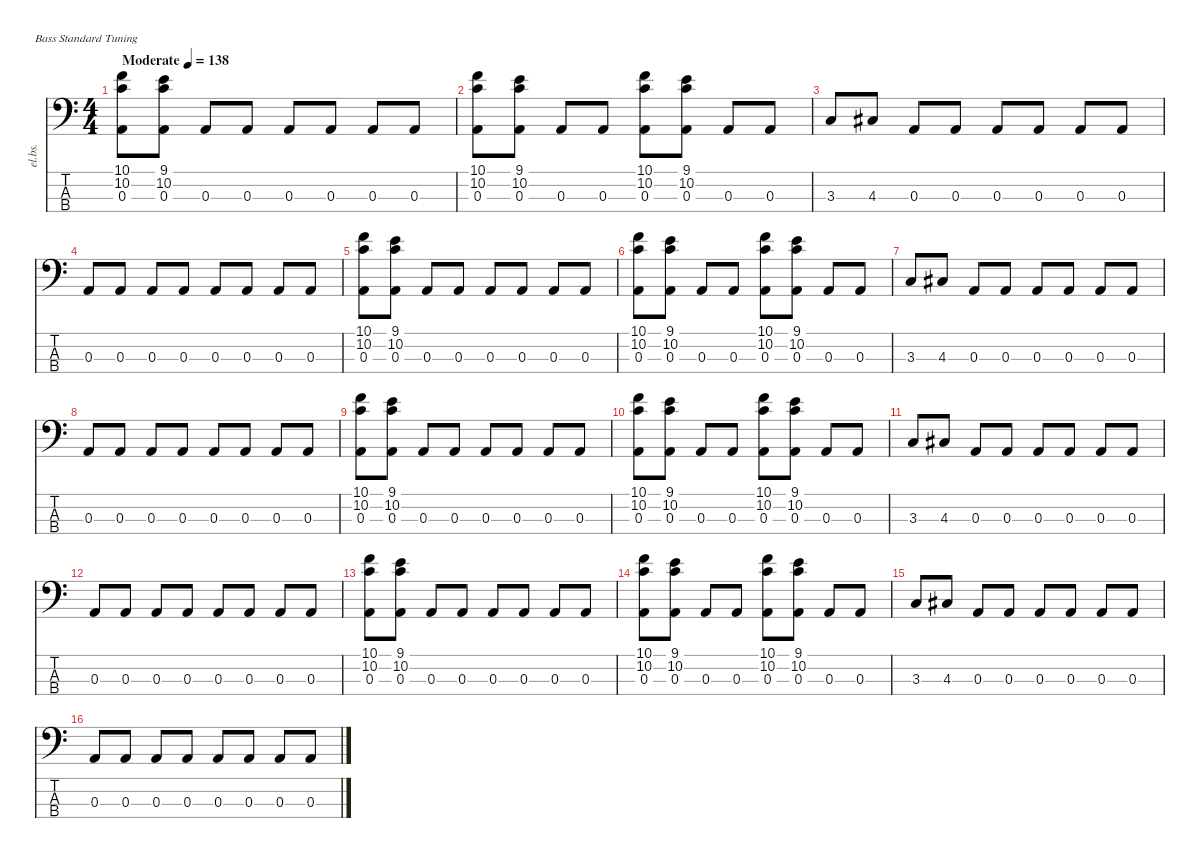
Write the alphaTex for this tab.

\defaultSystemsLayout 4
\hideDynamics
\bracketExtendMode nobrackets
\track ("Dave Ellefson" "el.bs.") {instrument electricbasspick}
\staff {score tabs}
\tuning (G2 D2 A1 E1)
\ts (4 4)
\beaming (8 2 2 2 2)
\tempo (138 "Moderate")
\clef f4
\ks c
(10.1 10.2 0.3).8{dy f instrument electricbasspick} (9.1 10.2 0.3).8 0.3.8 0.3.8 0.3.8 0.3.8 0.3.8 0.3.8 |
(10.1 10.2 0.3).8 (9.1 10.2 0.3).8 0.3.8 0.3.8 (10.1 10.2 0.3).8 (9.1 10.2 0.3).8 0.3.8 0.3.8 |
3.3.8 4.3{acc #}.8 0.3.8 0.3.8 0.3.8 0.3.8 0.3.8 0.3.8 |
0.3.8 0.3.8 0.3.8 0.3.8 0.3.8 0.3.8 0.3.8 0.3.8 |
(10.1 10.2 0.3).8 (9.1 10.2 0.3).8 0.3.8 0.3.8 0.3.8 0.3.8 0.3.8 0.3.8 |
(10.1 10.2 0.3).8 (9.1 10.2 0.3).8 0.3.8 0.3.8 (10.1 10.2 0.3).8 (9.1 10.2 0.3).8 0.3.8 0.3.8 |
3.3.8 4.3{acc #}.8 0.3.8 0.3.8 0.3.8 0.3.8 0.3.8 0.3.8 |
0.3.8 0.3.8 0.3.8 0.3.8 0.3.8 0.3.8 0.3.8 0.3.8 |
(10.1 10.2 0.3).8 (9.1 10.2 0.3).8 0.3.8 0.3.8 0.3.8 0.3.8 0.3.8 0.3.8 |
(10.1 10.2 0.3).8 (9.1 10.2 0.3).8 0.3.8 0.3.8 (10.1 10.2 0.3).8 (9.1 10.2 0.3).8 0.3.8 0.3.8 |
3.3.8 4.3{acc #}.8 0.3.8 0.3.8 0.3.8 0.3.8 0.3.8 0.3.8 |
0.3.8 0.3.8 0.3.8 0.3.8 0.3.8 0.3.8 0.3.8 0.3.8 |
(10.1 10.2 0.3).8 (9.1 10.2 0.3).8 0.3.8 0.3.8 0.3.8 0.3.8 0.3.8 0.3.8 |
(10.1 10.2 0.3).8 (9.1 10.2 0.3).8 0.3.8 0.3.8 (10.1 10.2 0.3).8 (9.1 10.2 0.3).8 0.3.8 0.3.8 |
3.3.8 4.3{acc #}.8 0.3.8 0.3.8 0.3.8 0.3.8 0.3.8 0.3.8 |
0.3.8 0.3.8 0.3.8 0.3.8 0.3.8 0.3.8 0.3.8 0.3.8
